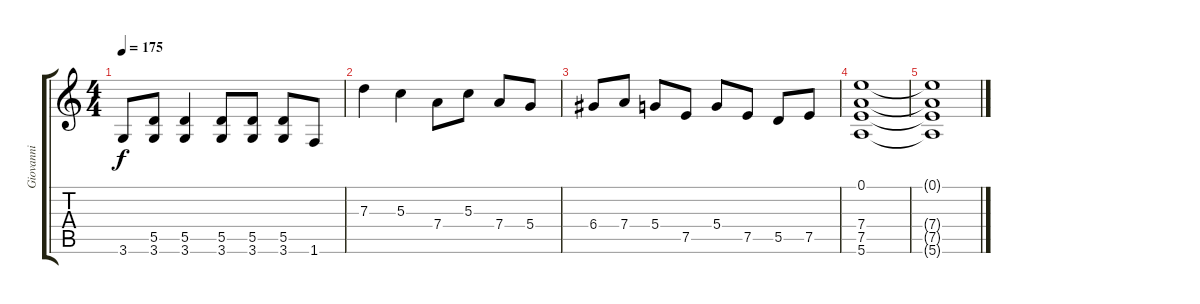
\track ("Giovanni" "Giovanni") {instrument distortionguitar}
\staff {score tabs}
\tuning (E4 B3 G3 D3 A2 E2) {hide}
\ts (4 4)
\tempo 175
\clef g2
\ks c
3.6{t}.8{dy f} (5.5 3.6).8 (5.5 3.6).4 (5.5 3.6).8 (5.5 3.6).8 (5.5 3.6).8 1.6.8 |
7.3.4 5.3.4 7.4.8 5.3.8 7.4.8 5.4.8 |
6.4.8 7.4.8 5.4.8 7.5.8 5.4.8 7.5.8 5.5.8 7.5.8 |
(0.1 7.4 7.5 5.6).1 |
(0.1{t} 7.4{t} 7.5{t} 5.6{t}).1
